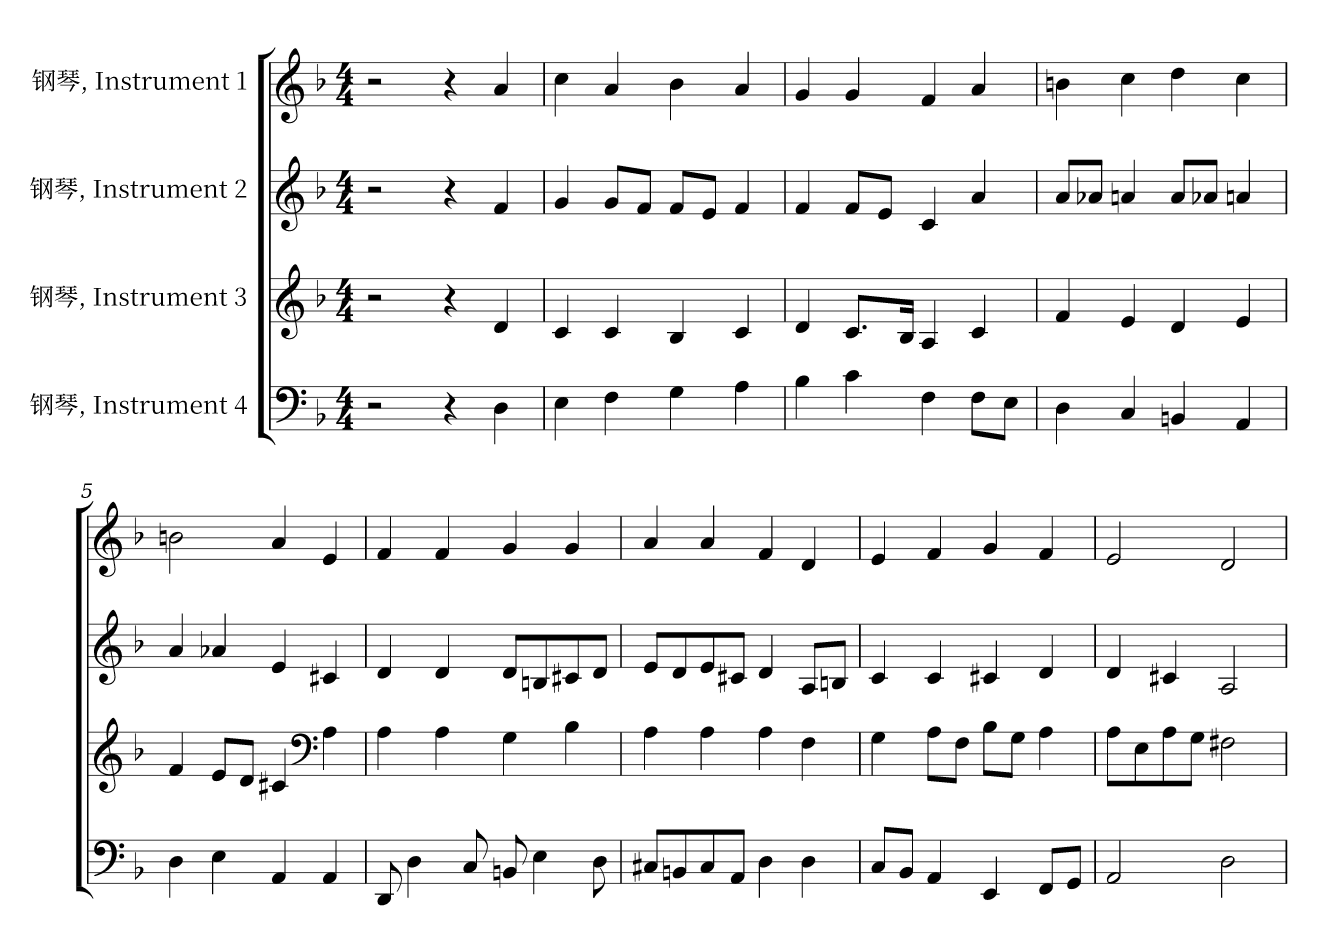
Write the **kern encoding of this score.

**kern	**kern	**kern	**kern
*part4	*part3	*part2	*part1
*staff4	*staff3	*staff2	*staff1
*I"钢琴, Instrument 4	*I"钢琴, Instrument 3	*I"钢琴, Instrument 2	*I"钢琴, Instrument 1
*clefF4	*clefG2	*clefG2	*clefG2
*k[b-]	*k[b-]	*k[b-]	*k[b-]
*M4/4	*M4/4	*M4/4	*M4/4
*MM96	*MM96	*MM96	*MM96
=1	=1	=1	=1
2r	2r	2r	2r
4r	4r	4r	4r
4D\	4d/	4f/	4a/
=2	=2	=2	=2
4E\	4c/	4g/	4cc\
4F\	4c/	8g/L	4a/
.	.	8f/J	.
4G\	4B-/	8f/L	4b-\
.	.	8e/J	.
4A\	4c/	4f/	4a/
=3	=3	=3	=3
4B-\	4d/	4f/	4g/
4c\	8.c/L	8f/L	4g/
.	.	8e/J	.
.	16B-/Jk	.	.
4F\	4A/	4c/	4f/
8F\L	4c/	4a/	4a/
8E\J	.	.	.
=4	=4	=4	=4
4D\	4f/	8a/L	4bn\
.	.	8a-X/J	.
4C/	4e/	4an/	4cc\
4BBn/	4d/	8a/L	4dd\
.	.	8a-X/J	.
4AA/	4e/	4an/	4cc\
!!LO:LB:g=z
=5	=5	=5	=5
4D\	4f/	4a/	2bn\
4E\	8e/L	4a-X/	.
.	8d/J	.	.
4AA/	4c#X/	4e/	4a/
*	*clefF4	*	*
4AA/	4A\	4c#X/	4e/
=6	=6	=6	=6
8DD/	4A\	4d/	4f/
4D\	.	.	.
.	4A\	4d/	4f/
8C/	.	.	.
8BBn/	4G\	8d/L	4g/
4E\	.	8Bn/	.
.	4B-\	8c#X/	4g/
8D\	.	8d/J	.
=7	=7	=7	=7
8C#X/L	4A\	8e/L	4a/
8BBn/	.	8d/	.
8C#/	4A\	8e/	4a/
8AA/J	.	8c#X/J	.
4D\	4A\	4d/	4f/
4D\	4F\	8A/L	4d/
.	.	8Bn/J	.
=8	=8	=8	=8
8C/L	4G\	4c/	4e/
8BB-/J	.	.	.
4AA/	8A\L	4c/	4f/
.	8F\J	.	.
4EE/	8B-\L	4c#X/	4g/
.	8G\J	.	.
8FF/L	4A\	4d/	4f/
8GG/J	.	.	.
!!LO:LB:g=z
=9	=9	=9	=9
2AA/	8A\L	4d/	2e/
.	8E\	.	.
.	8A\	4c#X/	.
.	8G\J	.	.
2D\	2F#X\	2A/	2d/
=	=	=	=
*-	*-	*-	*-
